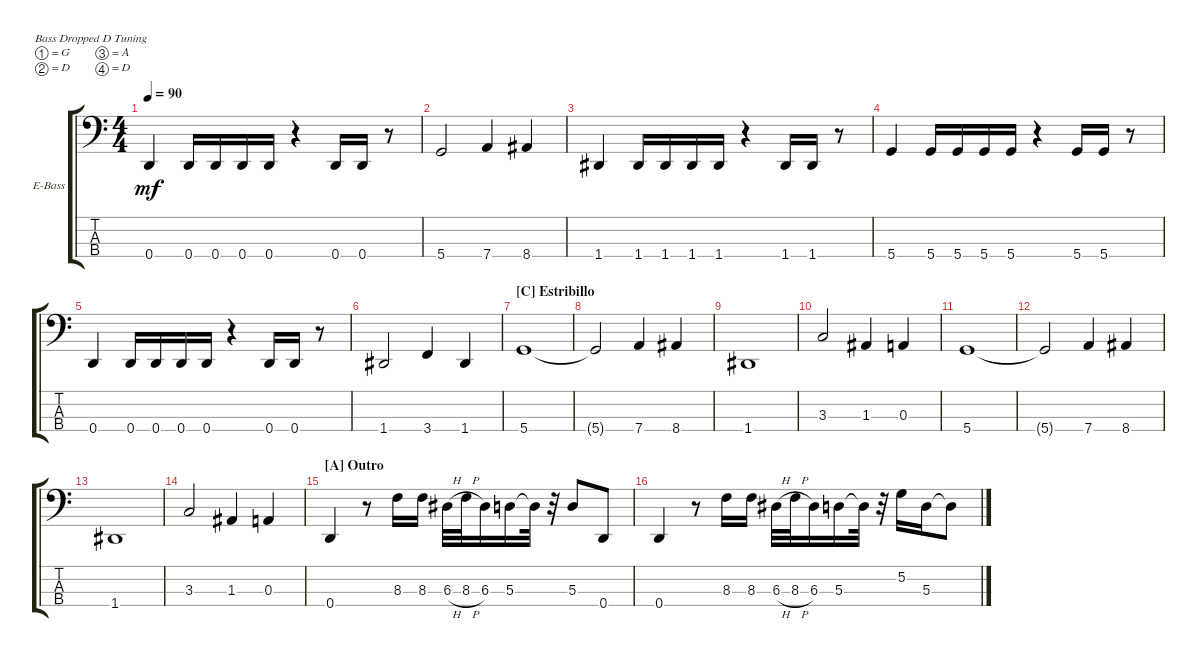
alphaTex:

\bracketExtendMode groupsimilarinstruments
\firstSystemTrackNameOrientation horizontal
\otherSystemsTrackNameOrientation horizontal
\track ("Johnny Christ" "E-Bass") {instrument electricbassfinger}
\staff {score tabs}
\tuning (G2 D2 A1 D1)
\ts (4 4)
\tempo 90
\clef f4
\ks c
0.4.4{dy mf} 0.4.16 0.4.16 0.4.16 0.4.16 r.4 0.4.16 0.4.16 r.8 |
5.4.2 7.4.4 8.4.4 |
1.4.4 1.4.16 1.4.16 1.4.16 1.4.16 r.4 1.4.16 1.4.16 r.8 |
5.4.4 5.4.16 5.4.16 5.4.16 5.4.16 r.4 5.4.16 5.4.16 r.8 |
0.4.4 0.4.16 0.4.16 0.4.16 0.4.16 r.4 0.4.16 0.4.16 r.8 |
1.4.2 3.4.4 1.4.4 |
\section ("C" "Estribillo")
5.4.1 |
5.4{t}.2 7.4.4 8.4.4 |
1.4.1 |
3.3.2 1.3.4 0.3.4 |
5.4.1 |
5.4{t}.2 7.4.4 8.4.4 |
1.4.1 |
3.3.2 1.3.4 0.3.4 |
\section ("A" "Outro")
0.4.4 r.8 8.3.16 8.3.16 6.3{h}.32 8.3{h}.32 6.3.16 5.3.16 5.3{t}.32 r.32 5.3.8 0.4.8 |
0.4.4 r.8 8.3.16 8.3.16 6.3{h}.32 8.3{h}.32 6.3.16 5.3.16 5.3{t}.32 r.32 5.2.16 5.3.16 5.3{t}.8
